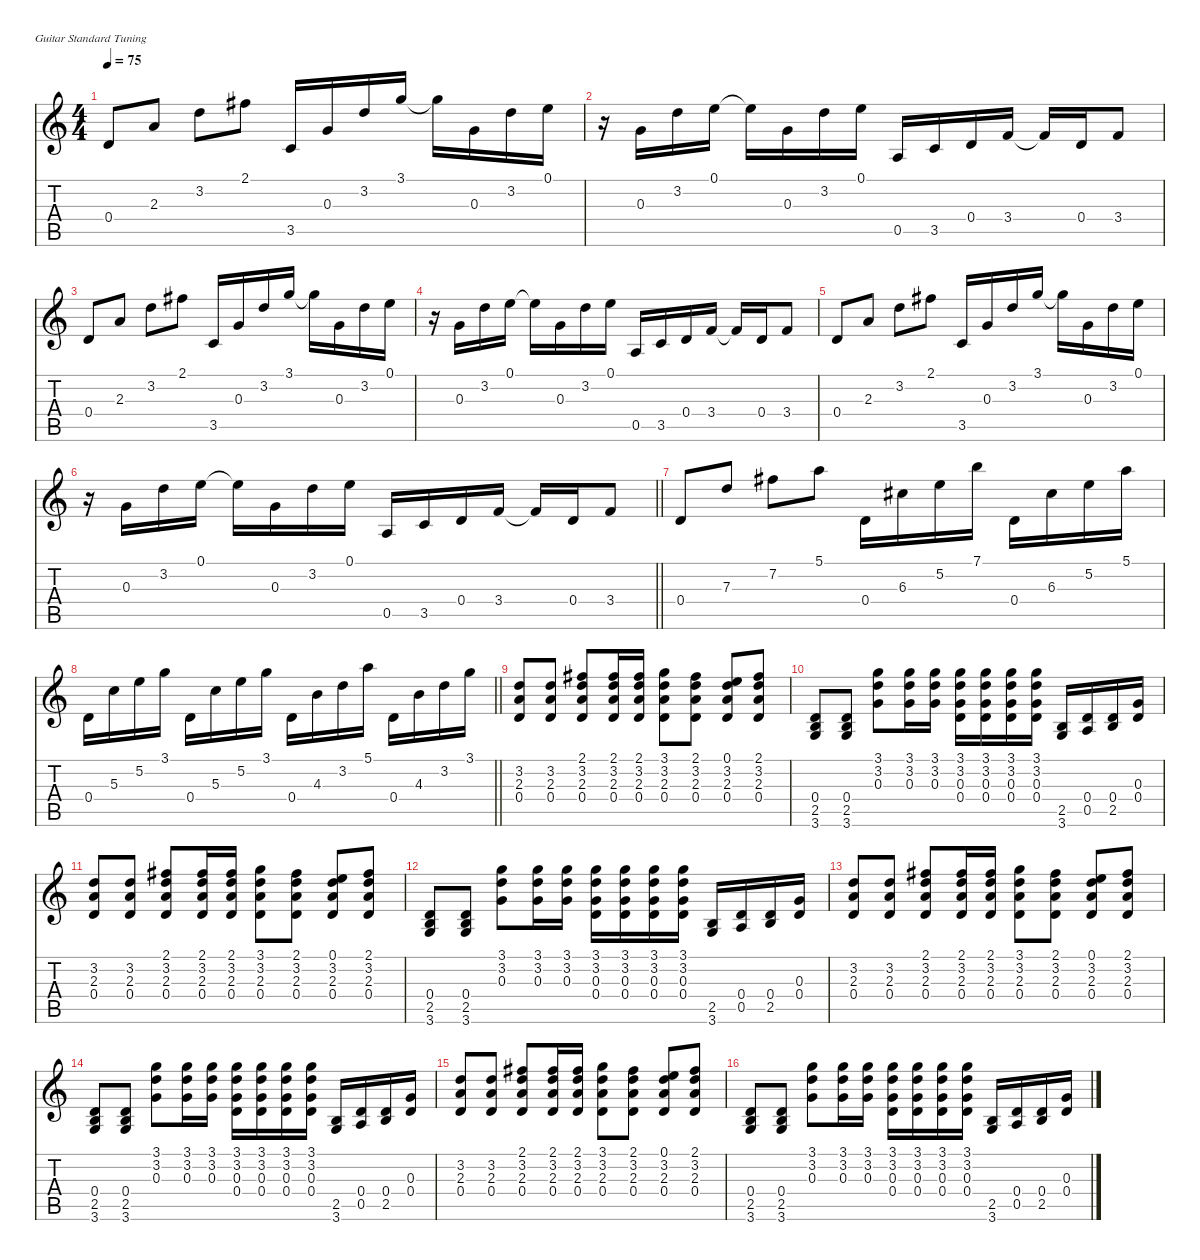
\defaultSystemsLayout 4
\hideDynamics
\bracketExtendMode nobrackets
\singleTrackTrackNamePolicy hidden
\multiTrackTrackNamePolicy hidden
\otherSystemsTrackNameOrientation horizontal
\track ("Jimmy Page (Guitarra 2)" "s.guit.") {instrument acousticguitarsteel}
\staff {score tabs}
\tuning (E4 B3 G3 D3 A2 E2)
\ts (4 4)
\tempo 75
\clef g2
\ks c
0.4.8{dy f beam Up} 2.3.8{beam Up} 3.2.8{beam Down} 2.1{acc #}.8{beam Down} 3.5.16{beam Up} 0.3.16{beam Up} 3.2.16{beam Up} 3.1.16{beam Up} 3.1{t}.16{beam Down} 0.3.16{beam Down} 3.2.16{beam Down} 0.1.16{beam Down} |
r.16{beam Down} 0.3.16{beam Down} 3.2.16{beam Down} 0.1.16{beam Down} 0.1{t}.16{beam Down} 0.3.16{beam Down} 3.2.16{beam Down} 0.1.16{beam Down} 0.5.16{beam Up} 3.5.16{beam Up} 0.4.16{beam Up} 3.4.16{beam Up} 3.4{t}.16{beam Up} 0.4.16{beam Up} 3.4.8{beam Up} |
0.4.8{beam Up} 2.3.8{beam Up} 3.2.8{beam Down} 2.1{acc #}.8{beam Down} 3.5.16{beam Up} 0.3.16{beam Up} 3.2.16{beam Up} 3.1.16{beam Up} 3.1{t}.16{beam Down} 0.3.16{beam Down} 3.2.16{beam Down} 0.1.16{beam Down} |
r.16{beam Down} 0.3.16{beam Down} 3.2.16{beam Down} 0.1.16{beam Down} 0.1{t}.16{beam Down} 0.3.16{beam Down} 3.2.16{beam Down} 0.1.16{beam Down} 0.5.16{beam Up} 3.5.16{beam Up} 0.4.16{beam Up} 3.4.16{beam Up} 3.4{t}.16{beam Up} 0.4.16{beam Up} 3.4.8{beam Up} |
0.4.8{beam Up} 2.3.8{beam Up} 3.2.8{beam Down} 2.1{acc #}.8{beam Down} 3.5.16{beam Up} 0.3.16{beam Up} 3.2.16{beam Up} 3.1.16{beam Up} 3.1{t}.16{beam Down} 0.3.16{beam Down} 3.2.16{beam Down} 0.1.16{beam Down} |
\barLineRight lightlight
r.16{beam Down} 0.3.16{beam Down} 3.2.16{beam Down} 0.1.16{beam Down} 0.1{t}.16{beam Down} 0.3.16{beam Down} 3.2.16{beam Down} 0.1.16{beam Down} 0.5.16{beam Up} 3.5.16{beam Up} 0.4.16{beam Up} 3.4.16{beam Up} 3.4{t}.16{beam Up} 0.4.16{beam Up} 3.4.8{beam Up} |
0.4.8{beam Up} 7.3.8{beam Up} 7.2{acc #}.8{beam Down} 5.1.8{beam Down} 0.4.16{beam Down} 6.3{acc #}.16{beam Down} 5.2.16{beam Down} 7.1.16{beam Down} 0.4.16{beam Down} 6.3{acc #}.16{beam Down} 5.2.16{beam Down} 5.1.16{beam Down} |
\barLineRight lightlight
0.4.16{beam Down} 5.3.16{beam Down} 5.2.16{beam Down} 3.1.16{beam Down} 0.4.16{beam Down} 5.3.16{beam Down} 5.2.16{beam Down} 3.1.16{beam Down} 0.4.16{beam Down} 4.3.16{beam Down} 3.2.16{beam Down} 5.1.16{beam Down} 0.4.16{beam Down} 4.3.16{beam Down} 3.2.16{beam Down} 3.1.16{beam Down} |
(3.2 2.3 0.4).8{beam Up} (3.2 2.3 0.4).8{beam Up} (2.1{acc #} 3.2 2.3 0.4).8{beam Up} (2.1{acc #} 3.2 2.3 0.4).16{beam Up} (2.1{acc #} 3.2 2.3 0.4).16{beam Up} (3.1 3.2 2.3 0.4).8{beam Down} (2.1{acc #} 3.2 2.3 0.4).8{beam Down} (0.1 3.2 2.3 0.4).8{beam Up} (2.1{acc #} 3.2 2.3 0.4).8{beam Up} |
(0.4 2.5 3.6).8{beam Up} (0.4 2.5 3.6).8{beam Up} (3.1 3.2 0.3).8{beam Down} (3.1 3.2 0.3).16{beam Down} (3.1 3.2 0.3).16{beam Down} (3.1 3.2 0.3 0.4).16{beam Down} (3.1 3.2 0.3 0.4).16{beam Down} (3.1 3.2 0.3 0.4).16{beam Down} (3.1 3.2 0.3 0.4).16{beam Down} (2.5 3.6).16{beam Up} (0.4 0.5).16{beam Up} (0.4 2.5).16{beam Up} (0.3 0.4).16{beam Up} |
(3.2 2.3 0.4).8{beam Up} (3.2 2.3 0.4).8{beam Up} (2.1{acc #} 3.2 2.3 0.4).8{beam Up} (2.1{acc #} 3.2 2.3 0.4).16{beam Up} (2.1{acc #} 3.2 2.3 0.4).16{beam Up} (3.1 3.2 2.3 0.4).8{beam Down} (2.1{acc #} 3.2 2.3 0.4).8{beam Down} (0.1 3.2 2.3 0.4).8{beam Up} (2.1{acc #} 3.2 2.3 0.4).8{beam Up} |
(0.4 2.5 3.6).8{beam Up} (0.4 2.5 3.6).8{beam Up} (3.1 3.2 0.3).8{beam Down} (3.1 3.2 0.3).16{beam Down} (3.1 3.2 0.3).16{beam Down} (3.1 3.2 0.3 0.4).16{beam Down} (3.1 3.2 0.3 0.4).16{beam Down} (3.1 3.2 0.3 0.4).16{beam Down} (3.1 3.2 0.3 0.4).16{beam Down} (2.5 3.6).16{beam Up} (0.4 0.5).16{beam Up} (0.4 2.5).16{beam Up} (0.3 0.4).16{beam Up} |
(3.2 2.3 0.4).8{beam Up} (3.2 2.3 0.4).8{beam Up} (2.1{acc #} 3.2 2.3 0.4).8{beam Up} (2.1{acc #} 3.2 2.3 0.4).16{beam Up} (2.1{acc #} 3.2 2.3 0.4).16{beam Up} (3.1 3.2 2.3 0.4).8{beam Down} (2.1{acc #} 3.2 2.3 0.4).8{beam Down} (0.1 3.2 2.3 0.4).8{beam Up} (2.1{acc #} 3.2 2.3 0.4).8{beam Up} |
(0.4 2.5 3.6).8{beam Up} (0.4 2.5 3.6).8{beam Up} (3.1 3.2 0.3).8{beam Down} (3.1 3.2 0.3).16{beam Down} (3.1 3.2 0.3).16{beam Down} (3.1 3.2 0.3 0.4).16{beam Down} (3.1 3.2 0.3 0.4).16{beam Down} (3.1 3.2 0.3 0.4).16{beam Down} (3.1 3.2 0.3 0.4).16{beam Down} (2.5 3.6).16{beam Up} (0.4 0.5).16{beam Up} (0.4 2.5).16{beam Up} (0.3 0.4).16{beam Up} |
(3.2 2.3 0.4).8{beam Up} (3.2 2.3 0.4).8{beam Up} (2.1{acc #} 3.2 2.3 0.4).8{beam Up} (2.1{acc #} 3.2 2.3 0.4).16{beam Up} (2.1{acc #} 3.2 2.3 0.4).16{beam Up} (3.1 3.2 2.3 0.4).8{beam Down} (2.1{acc #} 3.2 2.3 0.4).8{beam Down} (0.1 3.2 2.3 0.4).8{beam Up} (2.1{acc #} 3.2 2.3 0.4).8{beam Up} |
(0.4 2.5 3.6).8{beam Up} (0.4 2.5 3.6).8{beam Up} (3.1 3.2 0.3).8{beam Down} (3.1 3.2 0.3).16{beam Down} (3.1 3.2 0.3).16{beam Down} (3.1 3.2 0.3 0.4).16{beam Down} (3.1 3.2 0.3 0.4).16{beam Down} (3.1 3.2 0.3 0.4).16{beam Down} (3.1 3.2 0.3 0.4).16{beam Down} (2.5 3.6).16{beam Up} (0.4 0.5).16{beam Up} (0.4 2.5).16{beam Up} (0.3 0.4).16{beam Up}
